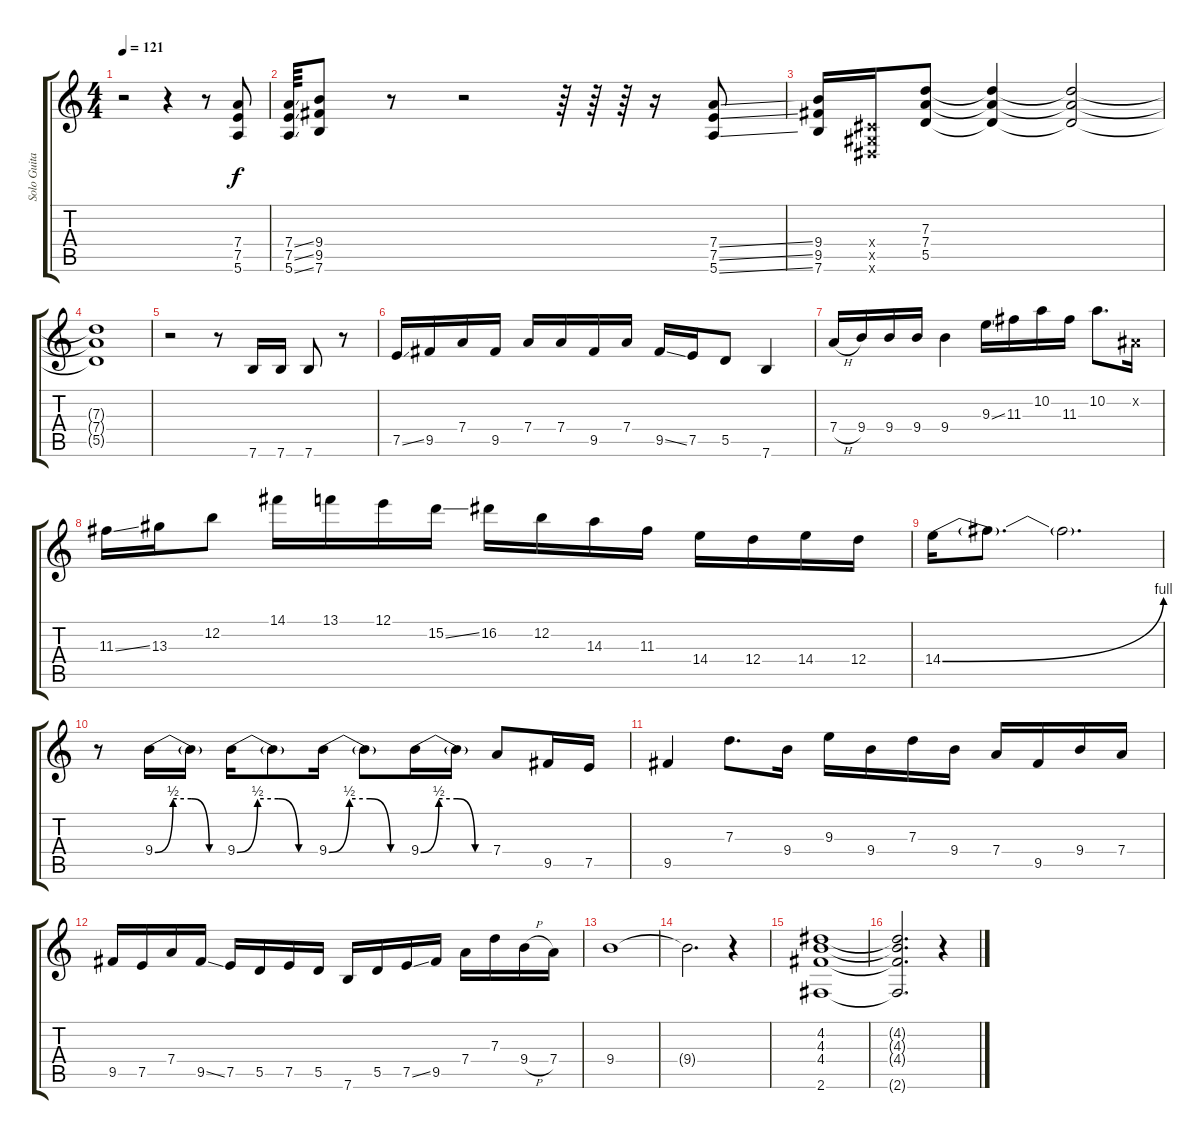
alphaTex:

\track ("Solo Guitar" "Solo Guita") {instrument overdrivenguitar}
\staff {score tabs}
\tuning (E4 B3 G3 D3 A2 E2) {hide}
\ts (4 4)
\tempo 121
\clef g2
\ks c
r.2{dy f instrument overdrivenguitar} r.4 r.8 (7.4 7.5 5.6).8 |
(7.4{ss} 7.5{ss} 5.6{ss}).64 (9.4 9.5 7.6).8 r.8 r.2 r.64 r.64 r.64 r.16 (7.4{ss} 7.5{ss} 5.6{ss}).8 |
(9.4 9.5 7.6).16 (-1.4{x} -1.5{x} -1.6{x}).16 (7.3 7.4 5.5).8 (7.3{t} 7.4{t} 5.5{t}).4 (7.3{t} 7.4{t} 5.5{t}).2 |
(7.3{t} 7.4{t} 5.5{t}).1 |
r.2 r.8 7.6.16 7.6.16 7.6.8 r.8 |
7.5{ss}.16 9.5.16 7.4.16 9.5.16 7.4.16 7.4.16 9.5.16 7.4.16 9.5{ss}.16 7.5.16 5.5.8 7.6.4 |
7.4{h}.16 9.4.16 9.4.16 9.4.16 9.4.4 9.3{ss}.16 11.3.16 10.2.16 11.3.16 10.2.8{d} -1.2{x}.16 |
11.3{ss}.16 13.3.16 12.2.8 14.1.16 13.1.16 12.1.16 15.2{ss}.16 16.2.16 12.2.16 14.3.16 11.3.16 14.4.16 12.4.16 14.4.16 12.4.16 |
14.4{be (bend 0 0 60 4)}.16 14.4{t}.8{d} 14.4{t}.2{d} |
r.8 9.4{be (custom 0 0 15 2 30 2 45 0 60 0)}.16 9.4{t}.16 9.4{be (custom 0 0 15 2 30 2 45 0 60 0)}.16 9.4{t}.8 9.4{be (custom 0 0 15 2 30 2 45 0 60 0)}.16 9.4{t}.8 9.4{be (custom 0 0 15 2 30 2 45 0 60 0)}.16 9.4{t}.16 7.4.8 9.5.16 7.5.16 |
9.5.4 7.3.8{d} 9.4.16 9.3.16 9.4.16 7.3.16 9.4.16 7.4.16 9.5.16 9.4.16 7.4.16 |
9.5.16 7.5.16 7.4.16 9.5{ss}.16 7.5.16 5.5.16 7.5.16 5.5.16 7.6.16 5.5.16 7.5{ss}.16 9.5.16 7.4.16 7.3.16 9.4{h}.16 7.4.16 |
9.4.1 |
9.4{t}.2{d} r.4 |
(4.2 4.3 4.4 2.6).1 |
(4.2{t} 4.3{t} 4.4{t} 2.6{t}).2{d} r.4
